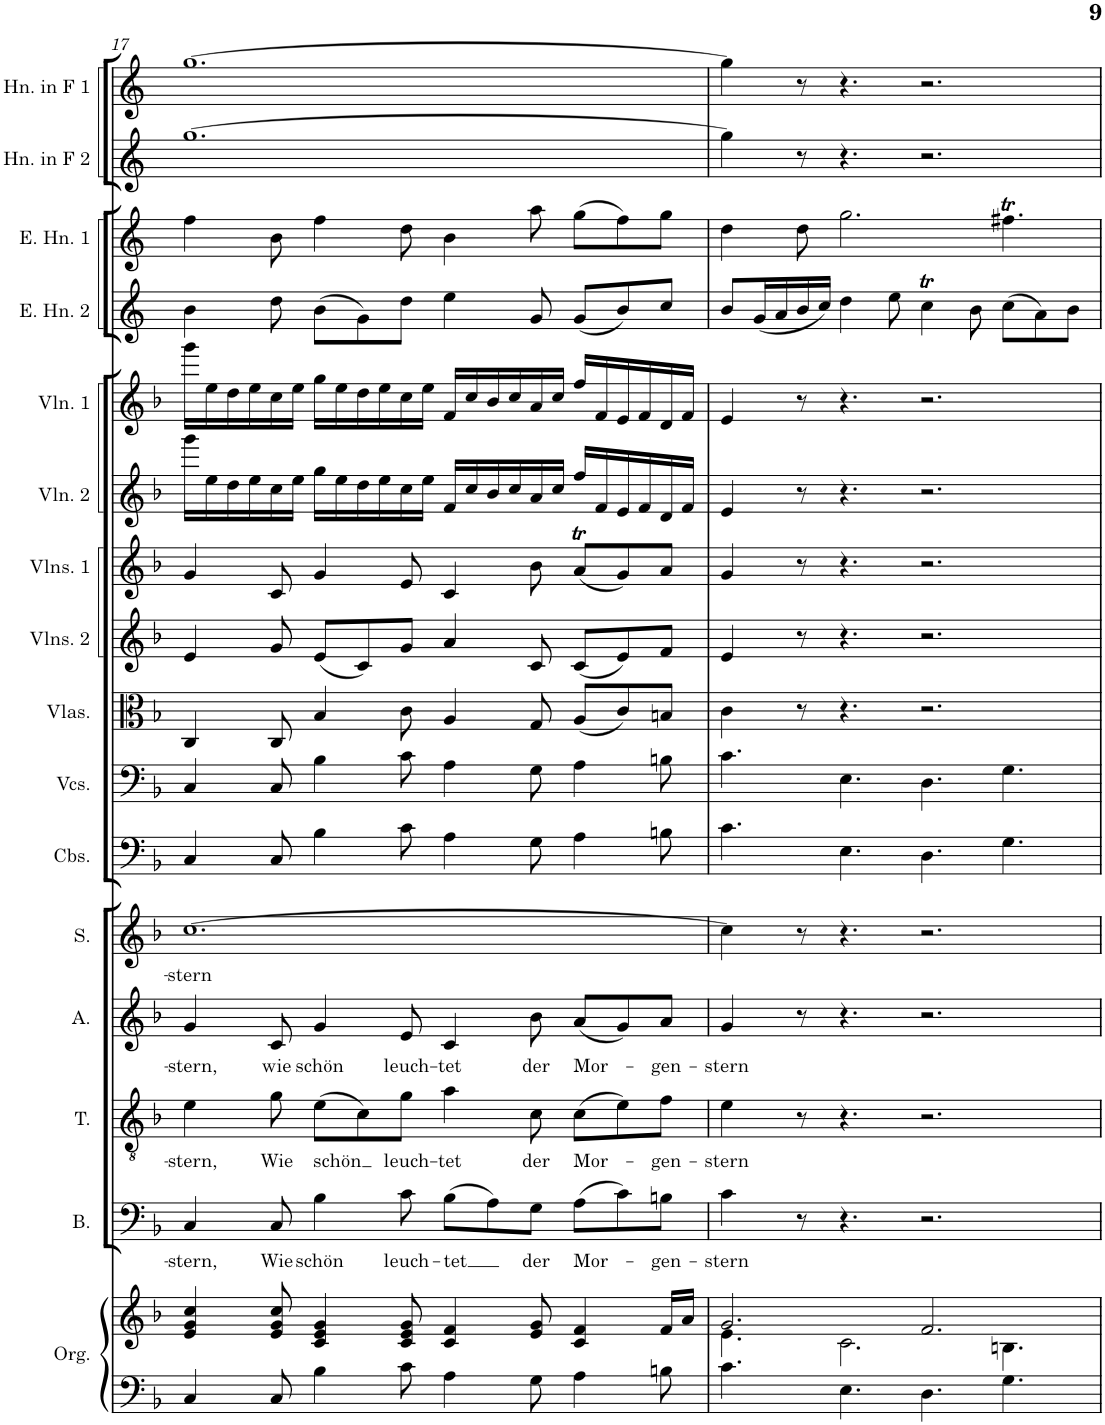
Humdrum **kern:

**kern	**kern	**kern	**text	**kern	**text	**kern	**text	**kern	**text	**kern	**kern	**kern	**kern	**kern	**kern	**kern	**kern	**kern	**kern	**kern
*part16	*part16	*part15	*part15	*part14	*part14	*part13	*part13	*part12	*part12	*part11	*part10	*part9	*part8	*part7	*part6	*part5	*part4	*part3	*part2	*part1
*staff17	*staff16	*staff15	*staff15	*staff14	*staff14	*staff13	*staff13	*staff12	*staff12	*staff11	*staff10	*staff9	*staff8	*staff7	*staff6	*staff5	*staff4	*staff3	*staff2	*staff1
*I"Organ	*	*I"Bass	*	*I"Tenor	*	*I"Alto	*	*I"Soprano	*	*I"Contrabasses	*I"Violoncellos	*I"Violas	*I"Violins 2	*I"Violins 1	*I"Solo Violin 2	*I"Solo Violin 1	*I"English Horn 2	*I"English Horn 1	*I"Horn in F 2	*I"Horn in F 1
*I'Org.	*	*I'B.	*	*I'T.	*	*I'A.	*	*I'S.	*	*I'Cbs.	*I'Vcs.	*I'Vlas.	*I'Vlns. 2	*I'Vlns. 1	*I'Vln. 2	*I'Vln. 1	*I'E. Hn. 2	*I'E. Hn. 1	*I'Hn. in F 2	*I'Hn. in F 1
!!LO:PB:g=z
*clefF4	*clefG2	*clefF4	*	*clefGv2	*	*clefG2	*	*clefG2	*	*clefF4	*clefF4	*clefC3	*clefG2	*clefG2	*clefG2	*clefG2	*clefG2	*clefG2	*clefG2	*clefG2
*	*	*	*	*	*	*	*	*	*	*Trd7c12	*	*	*	*	*	*	*Trd4c7	*Trd4c7	*Trd4c7	*Trd4c7
*k[b-]	*k[b-]	*k[b-]	*	*k[b-]	*	*k[b-]	*	*k[b-]	*	*k[b-]	*k[b-]	*k[b-]	*k[b-]	*k[b-]	*k[b-]	*k[b-]	*k[]	*k[]	*k[]	*k[]
*M12/8	*M12/8	*M12/8	*	*M12/8	*	*M12/8	*	*M12/8	*	*M12/8	*M12/8	*M12/8	*M12/8	*M12/8	*M12/8	*M12/8	*M12/8	*M12/8	*M12/8	*M12/8
=17	=17	=17	=17	=17	=17	=17	=17	=17	=17	=17	=17	=17	=17	=17	=17	=17	=17	=17	=17	=17
!	!	!	!LO:LY:b	!	!LO:LY:b	!	!LO:LY:b	!	!LO:LY:b	!	!	!	!	!	!	!	!	!	!	!
4C/	4e/ 4g/ 4cc/	4C/	-stern,	4e\	-stern,	4g/	-stern,	[1.cc	-stern	4C/	4C/	4C/	4e/	4g/	16ggg\LL	16ggg\LL	4b\	4ff\	[1.gg	[1.gg
.	.	.	.	.	.	.	.	.	.	.	.	.	.	.	16ee\	16ee\	.	.	.	.
.	.	.	.	.	.	.	.	.	.	.	.	.	.	.	16dd\	16dd\	.	.	.	.
.	.	.	.	.	.	.	.	.	.	.	.	.	.	.	16ee\	16ee\	.	.	.	.
!	!	!	!LO:LY:b	!	!LO:LY:b	!	!LO:LY:b	!	!	!	!	!	!	!	!	!	!	!	!	!
8C/	8e/ 8g/ 8cc/	8C/	Wie	8g\	Wie	8c/	wie	.	.	8C/	8C/	8C/	8g/	8c/	16cc\	16cc\	8dd\	8b\	.	.
.	.	.	.	.	.	.	.	.	.	.	.	.	.	.	16ee\JJ	16ee\JJ	.	.	.	.
!	!	!	!LO:LY:b	!	!LO:LY:b	!	!LO:LY:b	!	!	!	!	!	!	!	!	!	!	!	!	!
4B-\	4c/ 4e/ 4g/	4B-\	schön	(8e\L	schön	4g/	schön	.	.	4B-\	4B-\	4B-/	(8e/L	4g/	16gg\LL	16gg\LL	(8b\L	4ff\	.	.
.	.	.	.	.	.	.	.	.	.	.	.	.	.	.	16ee\	16ee\	.	.	.	.
.	.	.	.	8c\)	.	.	.	.	.	.	.	.	8c/)	.	16dd\	16dd\	8g\)	.	.	.
.	.	.	.	.	.	.	.	.	.	.	.	.	.	.	16ee\	16ee\	.	.	.	.
!	!	!	!LO:LY:b	!	!LO:LY:b	!	!LO:LY:b	!	!	!	!	!	!	!	!	!	!	!	!	!
8c\	8c/ 8e/ 8g/	8c\	leuch-	8g\J	leuch-	8e/	leuch-	.	.	8c\	8c\	8c\	8g/J	8e/	16cc\	16cc\	8dd\J	8dd\	.	.
.	.	.	.	.	.	.	.	.	.	.	.	.	.	.	16ee\JJ	16ee\JJ	.	.	.	.
!	!	!	!LO:LY:b	!	!LO:LY:b	!	!LO:LY:b	!	!	!	!	!	!	!	!	!	!	!	!	!
4A\	4c/ 4f/	(8B-\L	-tet	4a\	-tet	4c/	-tet	.	.	4A\	4A\	4A/	4a/	4c/	16f/LL	16f/LL	4ee\	4b\	.	.
.	.	.	.	.	.	.	.	.	.	.	.	.	.	.	16cc/	16cc/	.	.	.	.
.	.	8A\)	.	.	.	.	.	.	.	.	.	.	.	.	16b-/	16b-/	.	.	.	.
.	.	.	.	.	.	.	.	.	.	.	.	.	.	.	16cc/	16cc/	.	.	.	.
!	!	!	!LO:LY:b	!	!LO:LY:b	!	!LO:LY:b	!	!	!	!	!	!	!	!	!	!	!	!	!
8G\	8e/ 8g/	8G\J	der	8c\	der	8b-\	der	.	.	8G\	8G\	8G/	8c/	8b-\	16a/	16a/	8g/	8aa\	.	.
.	.	.	.	.	.	.	.	.	.	.	.	.	.	.	16cc/JJ	16cc/JJ	.	.	.	.
!	!	!	!LO:LY:b	!	!LO:LY:b	!	!LO:LY:b	!	!	!	!	!	!	!	!	!	!	!	!	!
4A\	4c/ 4f/	(8A\L	Mor-	(8c\L	Mor-	(8a/L	Mor-	.	.	4A\	4A\	(8A/L	(8c/L	(8at/L	16ff/LL	16ff/LL	(8g/L	(8gg\L	.	.
.	.	.	.	.	.	.	.	.	.	.	.	.	.	.	16f/	16f/	.	.	.	.
.	.	8c\)	.	8e\)	.	8g/)	.	.	.	.	.	8c/)	8e/)	8g/)	16e/	16e/	8b/)	8ff\)	.	.
.	.	.	.	.	.	.	.	.	.	.	.	.	.	.	16f/	16f/	.	.	.	.
!	!	!	!LO:LY:b	!	!LO:LY:b	!	!LO:LY:b	!	!	!	!	!	!	!	!	!	!	!	!	!
8Bn\	16f/LL	8Bn\J	-gen-	8f\J	-gen-	8a/J	-gen-	.	.	8Bn\	8Bn\	8Bn/J	8f/J	8a/J	16d/	16d/	8cc/J	8gg\J	.	.
.	16a/JJ	.	.	.	.	.	.	.	.	.	.	.	.	.	16f/JJ	16f/JJ	.	.	.	.
=18	=18	=18	=18	=18	=18	=18	=18	=18	=18	=18	=18	=18	=18	=18	=18	=18	=18	=18	=18	=18
*	*^	*	*	*	*	*	*	*	*	*	*	*	*	*	*	*	*	*	*	*
!	!	!	!	!LO:LY:b	!	!LO:LY:b	!	!LO:LY:b	!	!	!	!	!	!	!	!	!	!	!	!	!
4.c\	2.g/	4.e\	4c\	-stern	4e\	-stern	4g/	-stern	4cc\]	.	4.c\	4.c\	4c\	4e/	4g/	4e/	4e/	8b/L	4dd\	4gg\]	4gg\]
.	.	.	.	.	.	.	.	.	.	.	.	.	.	.	.	.	.	(16g/L	.	.	.
.	.	.	.	.	.	.	.	.	.	.	.	.	.	.	.	.	.	16a/	.	.	.
.	.	.	8r	.	8r	.	8r	.	8r	.	.	.	8r	8r	8r	8r	8r	16b/	8dd\	8r	8r
.	.	.	.	.	.	.	.	.	.	.	.	.	.	.	.	.	.	16cc/JJ)	.	.	.
4.E\	.	2.c\	4.r	.	4.r	.	4.r	.	4.r	.	4.E\	4.E\	4.r	4.r	4.r	4.r	4.r	4dd\	2.gg\	4.r	4.r
.	.	.	.	.	.	.	.	.	.	.	.	.	.	.	.	.	.	8ee\	.	.	.
4.D\	2.f/	.	2.r	.	2.r	.	2.r	.	2.r	.	4.D\	4.D\	2.r	2.r	2.r	2.r	2.r	4ccT\	.	2.r	2.r
.	.	.	.	.	.	.	.	.	.	.	.	.	.	.	.	.	.	8b\	.	.	.
4.G\	.	4.Bn\	.	.	.	.	.	.	.	.	4.G\	4.G\	.	.	.	.	.	(8cc\L	4.ff#Xt\	.	.
.	.	.	.	.	.	.	.	.	.	.	.	.	.	.	.	.	.	8a\)	.	.	.
.	.	.	.	.	.	.	.	.	.	.	.	.	.	.	.	.	.	8b\J	.	.	.
*	*v	*v	*	*	*	*	*	*	*	*	*	*	*	*	*	*	*	*	*	*	*
=	=	=	=	=	=	=	=	=	=	=	=	=	=	=	=	=	=	=	=	=
*-	*-	*-	*-	*-	*-	*-	*-	*-	*-	*-	*-	*-	*-	*-	*-	*-	*-	*-	*-	*-
